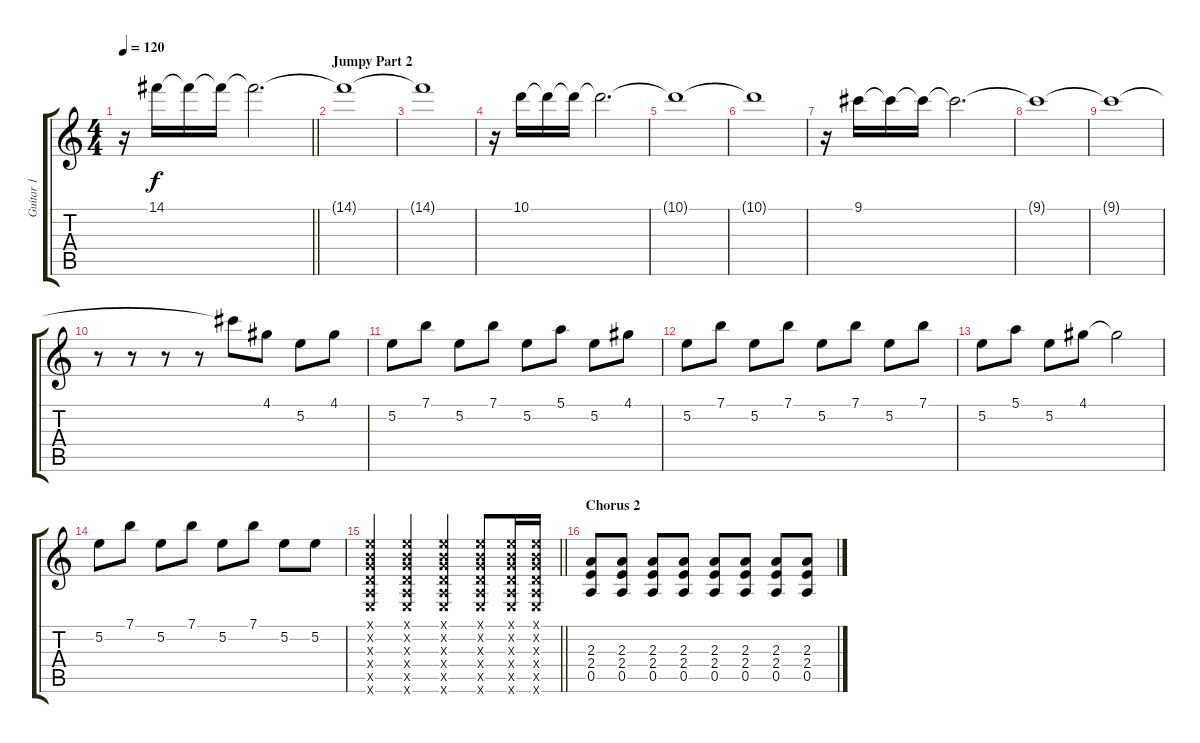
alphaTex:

\track ("Guitar 1" "Guitar 1") {instrument distortionguitar}
\staff {score tabs}
\tuning (E4 B3 G3 D3 A2 E2) {hide}
\ts (4 4)
\tempo 120
\clef g2
\barLineRight lightlight
\ks c
r.16{dy f} 14.1.16{volume 13} 14.1{t}.16 14.1{t}.16 14.1{t}.2{d} |
\section ("" "Jumpy Part 2")
14.1{t}.1 |
14.1{t}.1{volume 2} |
r.16 10.1.16{volume 13} 10.1{t}.16 10.1{t}.16 10.1{t}.2{d} |
10.1{t}.1 |
10.1{t}.1{volume 2} |
r.16 9.1.16{volume 13} 9.1{t}.16 9.1{t}.16 9.1{t}.2{d} |
9.1{t}.1 |
9.1{t}.1{volume 2} |
r.8{volume 13 instrument overdrivenguitar} r.8 r.8 r.8 9.1{t}.8 4.1.8 5.2.8 4.1.8 |
5.2.8 7.1.8 5.2.8 7.1.8 5.2.8 5.1.8 5.2.8 4.1.8 |
5.2.8 7.1.8 5.2.8 7.1.8 5.2.8 7.1.8 5.2.8 7.1.8 |
5.2.8 5.1.8 5.2.8 4.1.8 4.1{t}.2 |
5.2.8 7.1.8 5.2.8 7.1.8 5.2.8 7.1.8 5.2.8 5.2.8 |
\barLineRight lightlight
(0.1{x} 0.2{x} 0.3{x} 0.4{x} 0.5{x} 0.6{x}).4 (0.1{x} 0.2{x} 0.3{x} 0.4{x} 0.5{x} 0.6{x}).4 (0.1{x} 0.2{x} 0.3{x} 0.4{x} 0.5{x} 0.6{x}).4 (0.1{x} 0.2{x} 0.3{x} 0.4{x} 0.5{x} 0.6{x}).8 (0.1{x} 0.2{x} 0.3{x} 0.4{x} 0.5{x} 0.6{x}).16 (0.1{x} 0.2{x} 0.3{x} 0.4{x} 0.5{x} 0.6{x}).16 |
\section ("" "Chorus 2")
(2.3 2.4 0.5).8 (2.3 2.4 0.5).8 (2.3 2.4 0.5).8 (2.3 2.4 0.5).8 (2.3 2.4 0.5).8 (2.3 2.4 0.5).8 (2.3 2.4 0.5).8 (2.3 2.4 0.5).8
